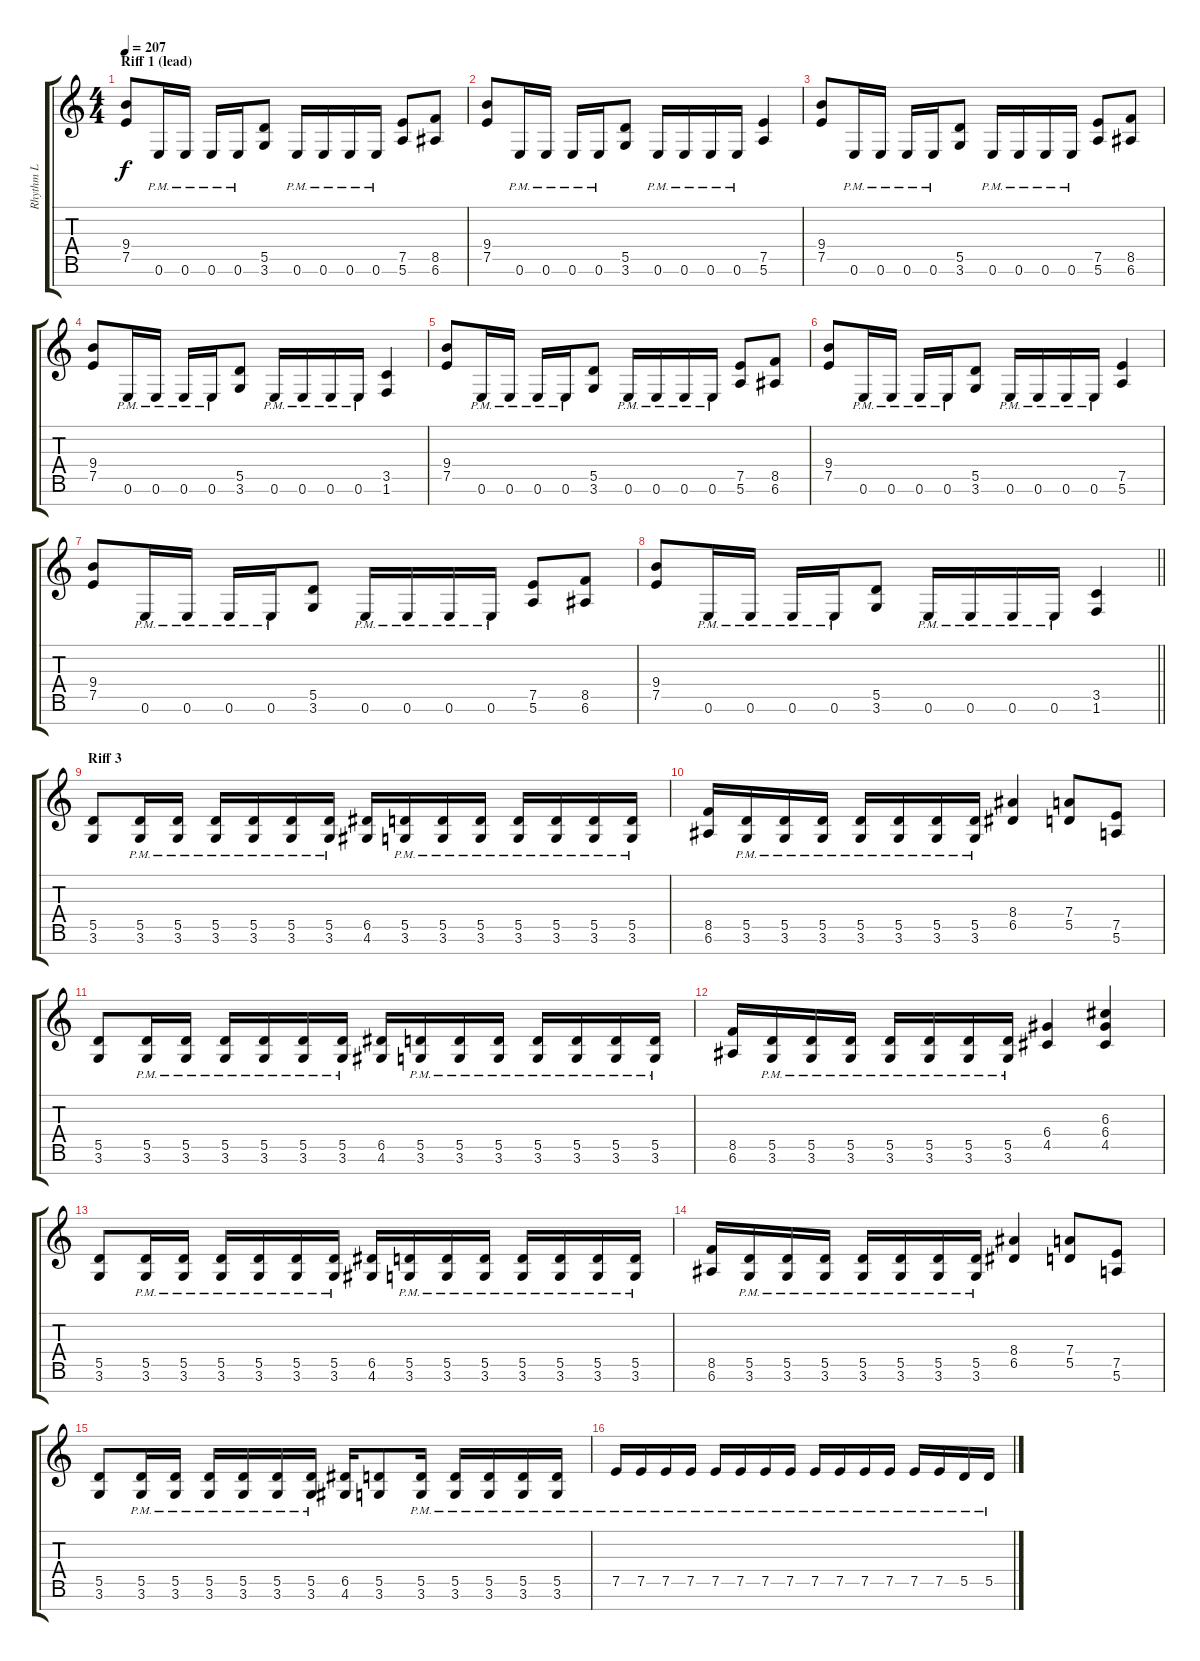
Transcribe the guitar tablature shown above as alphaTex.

\track ("Rhythm L" "Rhythm L") {instrument distortionguitar}
\staff {score tabs}
\tuning (E4 B3 G3 D3 A2 E2 B1) {hide}
\ts (4 4)
\section ("" "Riff 1 (lead)")
\tempo 207
\clef g2
\ks c
(9.4 7.5).8{dy f} 0.6{pm}.16 0.6{pm}.16 0.6{pm}.16 0.6{pm}.16 (5.5 3.6).8 0.6{pm}.16 0.6{pm}.16 0.6{pm}.16 0.6{pm}.16 (7.5 5.6).8 (8.5 6.6).8 |
(9.4 7.5).8 0.6{pm}.16 0.6{pm}.16 0.6{pm}.16 0.6{pm}.16 (5.5 3.6).8 0.6{pm}.16 0.6{pm}.16 0.6{pm}.16 0.6{pm}.16 (7.5 5.6).4 |
(9.4 7.5).8 0.6{pm}.16 0.6{pm}.16 0.6{pm}.16 0.6{pm}.16 (5.5 3.6).8 0.6{pm}.16 0.6{pm}.16 0.6{pm}.16 0.6{pm}.16 (7.5 5.6).8 (8.5 6.6).8 |
(9.4 7.5).8 0.6{pm}.16 0.6{pm}.16 0.6{pm}.16 0.6{pm}.16 (5.5 3.6).8 0.6{pm}.16 0.6{pm}.16 0.6{pm}.16 0.6{pm}.16 (3.5 1.6).4 |
(9.4 7.5).8 0.6{pm}.16 0.6{pm}.16 0.6{pm}.16 0.6{pm}.16 (5.5 3.6).8 0.6{pm}.16 0.6{pm}.16 0.6{pm}.16 0.6{pm}.16 (7.5 5.6).8 (8.5 6.6).8 |
(9.4 7.5).8 0.6{pm}.16 0.6{pm}.16 0.6{pm}.16 0.6{pm}.16 (5.5 3.6).8 0.6{pm}.16 0.6{pm}.16 0.6{pm}.16 0.6{pm}.16 (7.5 5.6).4 |
(9.4 7.5).8 0.6{pm}.16 0.6{pm}.16 0.6{pm}.16 0.6{pm}.16 (5.5 3.6).8 0.6{pm}.16 0.6{pm}.16 0.6{pm}.16 0.6{pm}.16 (7.5 5.6).8 (8.5 6.6).8 |
\barLineRight lightlight
(9.4 7.5).8 0.6{pm}.16 0.6{pm}.16 0.6{pm}.16 0.6{pm}.16 (5.5 3.6).8 0.6{pm}.16 0.6{pm}.16 0.6{pm}.16 0.6{pm}.16 (3.5 1.6).4 |
\section ("" "Riff 3")
(5.5 3.6).8 (5.5{pm} 3.6{pm}).16 (5.5{pm} 3.6{pm}).16 (5.5{pm} 3.6{pm}).16 (5.5{pm} 3.6{pm}).16 (5.5{pm} 3.6{pm}).16 (5.5{pm} 3.6{pm}).16 (6.5 4.6).16 (5.5{pm} 3.6{pm}).16 (5.5{pm} 3.6{pm}).16 (5.5{pm} 3.6{pm}).16 (5.5{pm} 3.6{pm}).16 (5.5{pm} 3.6{pm}).16 (5.5{pm} 3.6{pm}).16 (5.5{pm} 3.6{pm}).16 |
(8.5 6.6).16 (5.5{pm} 3.6{pm}).16 (5.5{pm} 3.6{pm}).16 (5.5{pm} 3.6{pm}).16 (5.5{pm} 3.6{pm}).16 (5.5{pm} 3.6{pm}).16 (5.5{pm} 3.6{pm}).16 (5.5{pm} 3.6{pm}).16 (8.4 6.5).4 (7.4 5.5).8 (7.5 5.6).8 |
(5.5 3.6).8 (5.5{pm} 3.6{pm}).16 (5.5{pm} 3.6{pm}).16 (5.5{pm} 3.6{pm}).16 (5.5{pm} 3.6{pm}).16 (5.5{pm} 3.6{pm}).16 (5.5{pm} 3.6{pm}).16 (6.5 4.6).16 (5.5{pm} 3.6{pm}).16 (5.5{pm} 3.6{pm}).16 (5.5{pm} 3.6{pm}).16 (5.5{pm} 3.6{pm}).16 (5.5{pm} 3.6{pm}).16 (5.5{pm} 3.6{pm}).16 (5.5{pm} 3.6{pm}).16 |
(8.5 6.6).16 (5.5{pm} 3.6{pm}).16 (5.5{pm} 3.6{pm}).16 (5.5{pm} 3.6{pm}).16 (5.5{pm} 3.6{pm}).16 (5.5{pm} 3.6{pm}).16 (5.5{pm} 3.6{pm}).16 (5.5{pm} 3.6{pm}).16 (6.4 4.5).4 (6.3 6.4 4.5).4 |
(5.5 3.6).8 (5.5{pm} 3.6{pm}).16 (5.5{pm} 3.6{pm}).16 (5.5{pm} 3.6{pm}).16 (5.5{pm} 3.6{pm}).16 (5.5{pm} 3.6{pm}).16 (5.5{pm} 3.6{pm}).16 (6.5 4.6).16 (5.5{pm} 3.6{pm}).16 (5.5{pm} 3.6{pm}).16 (5.5{pm} 3.6{pm}).16 (5.5{pm} 3.6{pm}).16 (5.5{pm} 3.6{pm}).16 (5.5{pm} 3.6{pm}).16 (5.5{pm} 3.6{pm}).16 |
(8.5 6.6).16 (5.5{pm} 3.6{pm}).16 (5.5{pm} 3.6{pm}).16 (5.5{pm} 3.6{pm}).16 (5.5{pm} 3.6{pm}).16 (5.5{pm} 3.6{pm}).16 (5.5{pm} 3.6{pm}).16 (5.5{pm} 3.6{pm}).16 (8.4 6.5).4 (7.4 5.5).8 (7.5 5.6).8 |
(5.5 3.6).8 (5.5{pm} 3.6{pm}).16 (5.5{pm} 3.6{pm}).16 (5.5{pm} 3.6{pm}).16 (5.5{pm} 3.6{pm}).16 (5.5{pm} 3.6{pm}).16 (5.5{pm} 3.6{pm}).16 (6.5 4.6).16 (5.5 3.6).8 (5.5{pm} 3.6{pm}).16 (5.5{pm} 3.6{pm}).16 (5.5{pm} 3.6{pm}).16 (5.5{pm} 3.6{pm}).16 (5.5{pm} 3.6{pm}).16 |
7.5{pm}.16 7.5{pm}.16 7.5{pm}.16 7.5{pm}.16 7.5{pm}.16 7.5{pm}.16 7.5{pm}.16 7.5{pm}.16 7.5{pm}.16 7.5{pm}.16 7.5{pm}.16 7.5{pm}.16 7.5{pm}.16 7.5{pm}.16 5.5{pm}.16 5.5{pm}.16
